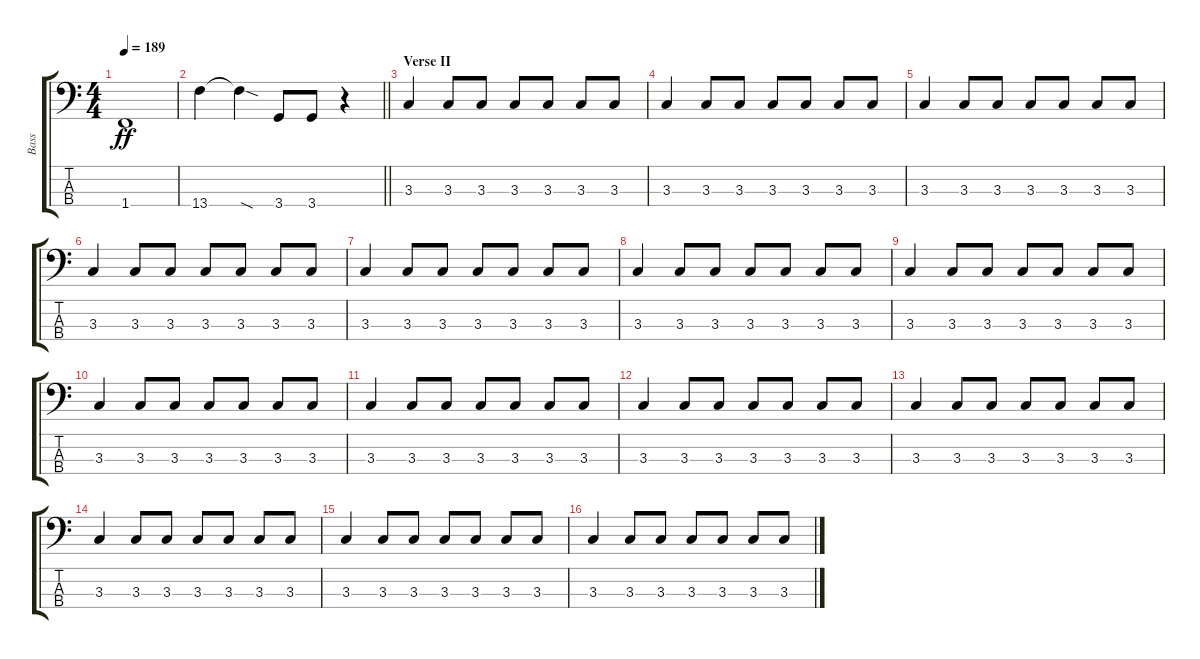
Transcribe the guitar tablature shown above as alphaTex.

\track ("Bass" "Bass") {instrument electricbassfinger}
\staff {score tabs}
\tuning (G2 D2 A1 E1) {hide}
\ts (4 4)
\tempo 189
\clef f4
\ks c
1.4.1{dy ff} |
\barLineRight lightlight
13.4.4 13.4{sod t}.4 3.4.8 3.4.8 r.4 |
\section ("" "Verse II")
3.3.4 3.3.8 3.3.8 3.3.8 3.3.8 3.3.8 3.3.8 |
3.3.4 3.3.8 3.3.8 3.3.8 3.3.8 3.3.8 3.3.8 |
3.3.4 3.3.8 3.3.8 3.3.8 3.3.8 3.3.8 3.3.8 |
3.3.4 3.3.8 3.3.8 3.3.8 3.3.8 3.3.8 3.3.8 |
3.3.4 3.3.8 3.3.8 3.3.8 3.3.8 3.3.8 3.3.8 |
3.3.4 3.3.8 3.3.8 3.3.8 3.3.8 3.3.8 3.3.8 |
3.3.4 3.3.8 3.3.8 3.3.8 3.3.8 3.3.8 3.3.8 |
3.3.4 3.3.8 3.3.8 3.3.8 3.3.8 3.3.8 3.3.8 |
3.3.4 3.3.8 3.3.8 3.3.8 3.3.8 3.3.8 3.3.8 |
3.3.4 3.3.8 3.3.8 3.3.8 3.3.8 3.3.8 3.3.8 |
3.3.4 3.3.8 3.3.8 3.3.8 3.3.8 3.3.8 3.3.8 |
3.3.4 3.3.8 3.3.8 3.3.8 3.3.8 3.3.8 3.3.8 |
3.3.4 3.3.8 3.3.8 3.3.8 3.3.8 3.3.8 3.3.8 |
3.3.4 3.3.8 3.3.8 3.3.8 3.3.8 3.3.8 3.3.8
